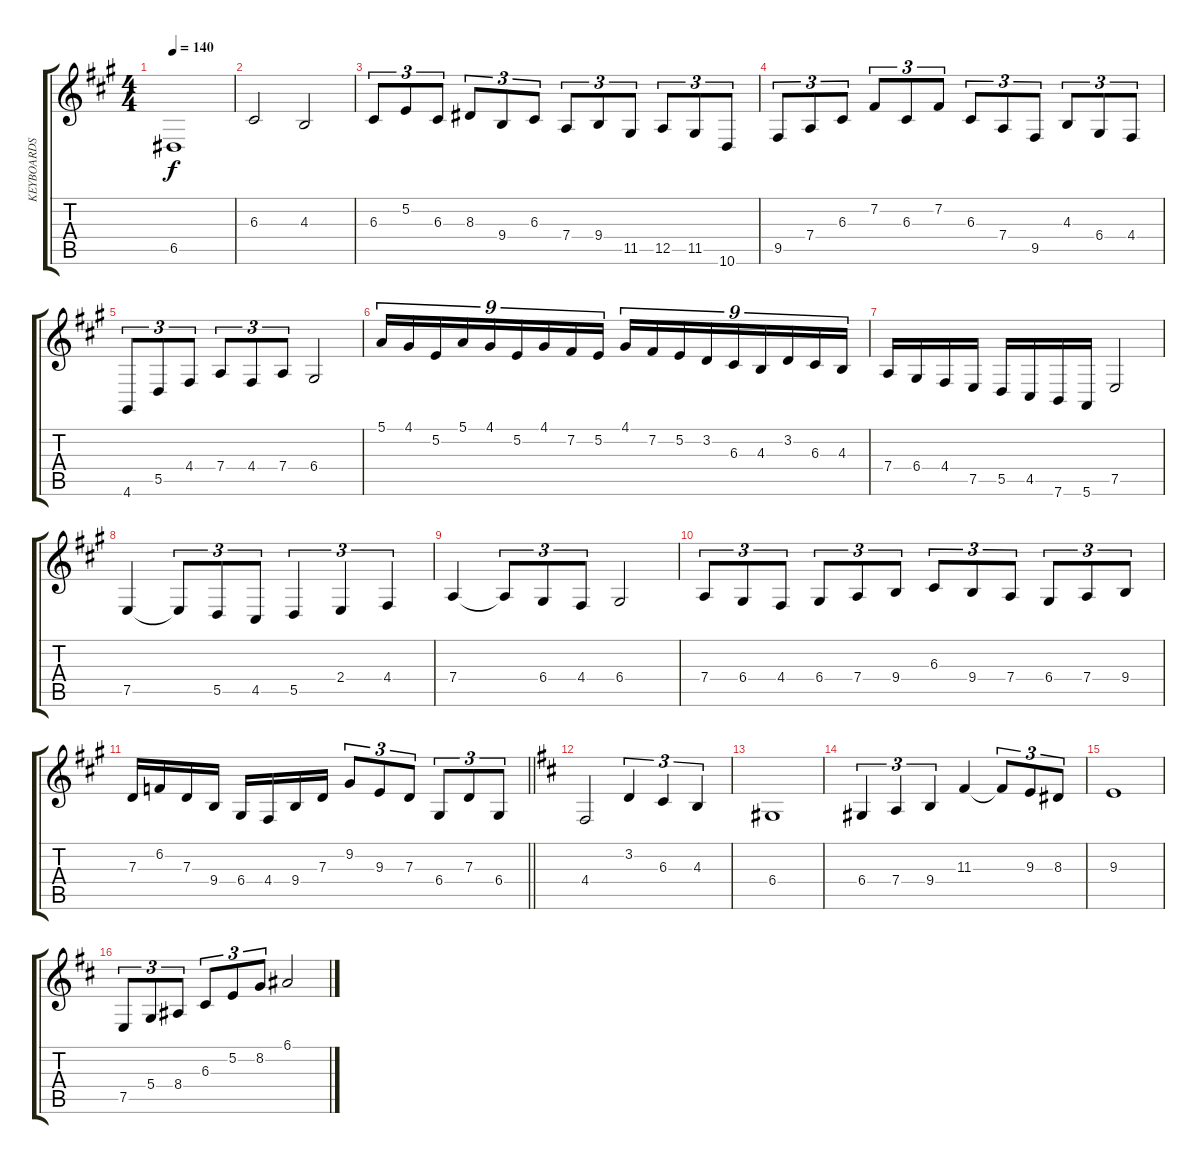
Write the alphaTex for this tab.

\track ("KEYBOARDS 1" "KEYBOARDS ") {instrument lead1square}
\staff {score tabs}
\tuning (E4 B3 G3 D3 A2 E2) {hide}
\ts (4 4)
\tempo 140
\clef g2
\ks a
6.5.1{dy f} |
6.3.2 4.3.2 |
6.3.8{tu (3 2)} 5.2.8{tu (3 2)} 6.3.8{tu (3 2)} 8.3.8{tu (3 2)} 9.4.8{tu (3 2)} 6.3.8{tu (3 2)} 7.4.8{tu (3 2)} 9.4.8{tu (3 2)} 11.5.8{tu (3 2)} 12.5.8{tu (3 2)} 11.5.8{tu (3 2)} 10.6.8{tu (3 2)} |
9.5.8{tu (3 2)} 7.4.8{tu (3 2)} 6.3.8{tu (3 2)} 7.2.8{tu (3 2)} 6.3.8{tu (3 2)} 7.2.8{tu (3 2)} 6.3.8{tu (3 2)} 7.4.8{tu (3 2)} 9.5.8{tu (3 2)} 4.3.8{tu (3 2)} 6.4.8{tu (3 2)} 4.4.8{tu (3 2)} |
4.6.8{tu (3 2)} 5.5.8{tu (3 2)} 4.4.8{tu (3 2)} 7.4.8{tu (3 2)} 4.4.8{tu (3 2)} 7.4.8{tu (3 2)} 6.4.2 |
5.1.16{tu (9 8)} 4.1.16{tu (9 8)} 5.2.16{tu (9 8)} 5.1.16{tu (9 8)} 4.1.16{tu (9 8)} 5.2.16{tu (9 8)} 4.1.16{tu (9 8)} 7.2.16{tu (9 8)} 5.2.16{tu (9 8)} 4.1.16{tu (9 8)} 7.2.16{tu (9 8)} 5.2.16{tu (9 8)} 3.2.16{tu (9 8)} 6.3.16{tu (9 8)} 4.3.16{tu (9 8)} 3.2.16{tu (9 8)} 6.3.16{tu (9 8)} 4.3.16{tu (9 8)} |
7.4.16 6.4.16 4.4.16 7.5.16 5.5.16 4.5.16 7.6.16 5.6.16 7.5.2 |
7.5.4 7.5{t}.8{tu (3 2)} 5.5.8{tu (3 2)} 4.5.8{tu (3 2)} 5.5.4{tu (3 2)} 2.4.4{tu (3 2)} 4.4.4{tu (3 2)} |
7.4.4 7.4{t}.8{tu (3 2)} 6.4.8{tu (3 2)} 4.4.8{tu (3 2)} 6.4.2 |
7.4.8{tu (3 2)} 6.4.8{tu (3 2)} 4.4.8{tu (3 2)} 6.4.8{tu (3 2)} 7.4.8{tu (3 2)} 9.4.8{tu (3 2)} 6.3.8{tu (3 2)} 9.4.8{tu (3 2)} 7.4.8{tu (3 2)} 6.4.8{tu (3 2)} 7.4.8{tu (3 2)} 9.4.8{tu (3 2)} |
\barLineRight lightlight
7.3.16 6.2.16 7.3.16 9.4.16 6.4.16 4.4.16 9.4.16 7.3.16 9.2.8{tu (3 2)} 9.3.8{tu (3 2)} 7.3.8{tu (3 2)} 6.4.8{tu (3 2)} 7.3.8{tu (3 2)} 6.4.8{tu (3 2)} |
\ks d
4.4.2 3.2.4{tu (3 2)} 6.3.4{tu (3 2)} 4.3.4{tu (3 2)} |
6.4.1 |
6.4.4{tu (3 2)} 7.4.4{tu (3 2)} 9.4.4{tu (3 2)} 11.3.4 11.3{t}.8{tu (3 2)} 9.3.8{tu (3 2)} 8.3.8{tu (3 2)} |
9.3.1 |
7.5.8{tu (3 2)} 5.4.8{tu (3 2)} 8.4.8{tu (3 2)} 6.3.8{tu (3 2)} 5.2.8{tu (3 2)} 8.2.8{tu (3 2)} 6.1.2
